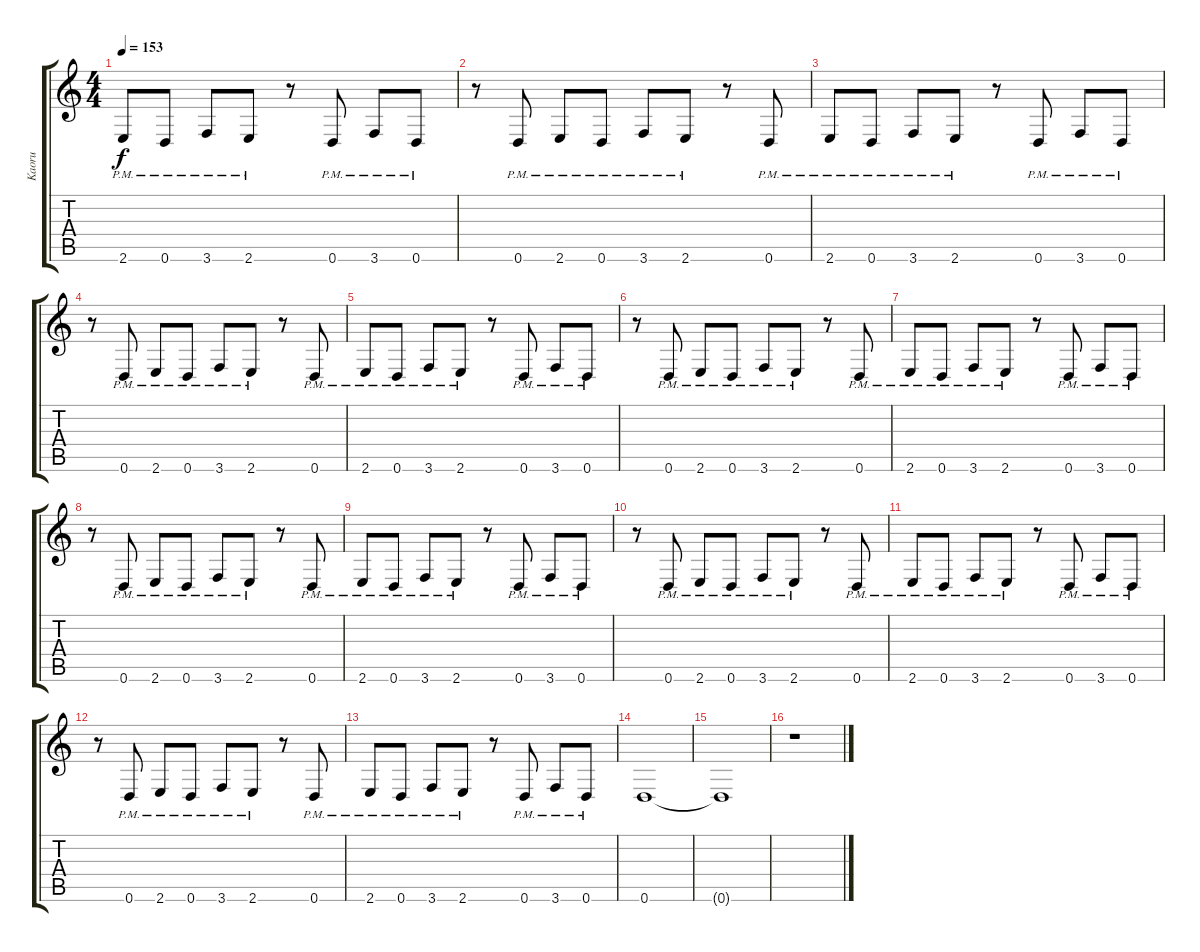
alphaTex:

\track ("Kaoru" "Kaoru") {instrument distortionguitar}
\staff {score tabs}
\tuning (E4 B3 G3 D3 A2 D2) {hide}
\ts (4 4)
\tempo 153
\clef g2
\ks c
2.6{pm}.8{dy f} 0.6{pm}.8 3.6{pm}.8 2.6{pm}.8 r.8 0.6{pm}.8 3.6{pm}.8 0.6{pm}.8 |
r.8 0.6{pm}.8 2.6{pm}.8 0.6{pm}.8 3.6{pm}.8 2.6{pm}.8 r.8 0.6{pm}.8 |
2.6{pm}.8 0.6{pm}.8 3.6{pm}.8 2.6{pm}.8 r.8 0.6{pm}.8 3.6{pm}.8 0.6{pm}.8 |
r.8 0.6{pm}.8 2.6{pm}.8 0.6{pm}.8 3.6{pm}.8 2.6{pm}.8 r.8 0.6{pm}.8 |
2.6{pm}.8 0.6{pm}.8 3.6{pm}.8 2.6{pm}.8 r.8 0.6{pm}.8 3.6{pm}.8 0.6{pm}.8 |
r.8 0.6{pm}.8 2.6{pm}.8 0.6{pm}.8 3.6{pm}.8 2.6{pm}.8 r.8 0.6{pm}.8 |
2.6{pm}.8 0.6{pm}.8 3.6{pm}.8 2.6{pm}.8 r.8 0.6{pm}.8 3.6{pm}.8 0.6{pm}.8 |
r.8 0.6{pm}.8 2.6{pm}.8 0.6{pm}.8 3.6{pm}.8 2.6{pm}.8 r.8 0.6{pm}.8 |
2.6{pm}.8 0.6{pm}.8 3.6{pm}.8 2.6{pm}.8 r.8 0.6{pm}.8 3.6{pm}.8 0.6{pm}.8 |
r.8 0.6{pm}.8 2.6{pm}.8 0.6{pm}.8 3.6{pm}.8 2.6{pm}.8 r.8 0.6{pm}.8 |
2.6{pm}.8 0.6{pm}.8 3.6{pm}.8 2.6{pm}.8 r.8 0.6{pm}.8 3.6{pm}.8 0.6{pm}.8 |
r.8 0.6{pm}.8 2.6{pm}.8 0.6{pm}.8 3.6{pm}.8 2.6{pm}.8 r.8 0.6{pm}.8 |
2.6{pm}.8 0.6{pm}.8 3.6{pm}.8 2.6{pm}.8 r.8 0.6{pm}.8 3.6{pm}.8 0.6{pm}.8 |
0.6.1 |
0.6{t}.1 |
r.1
